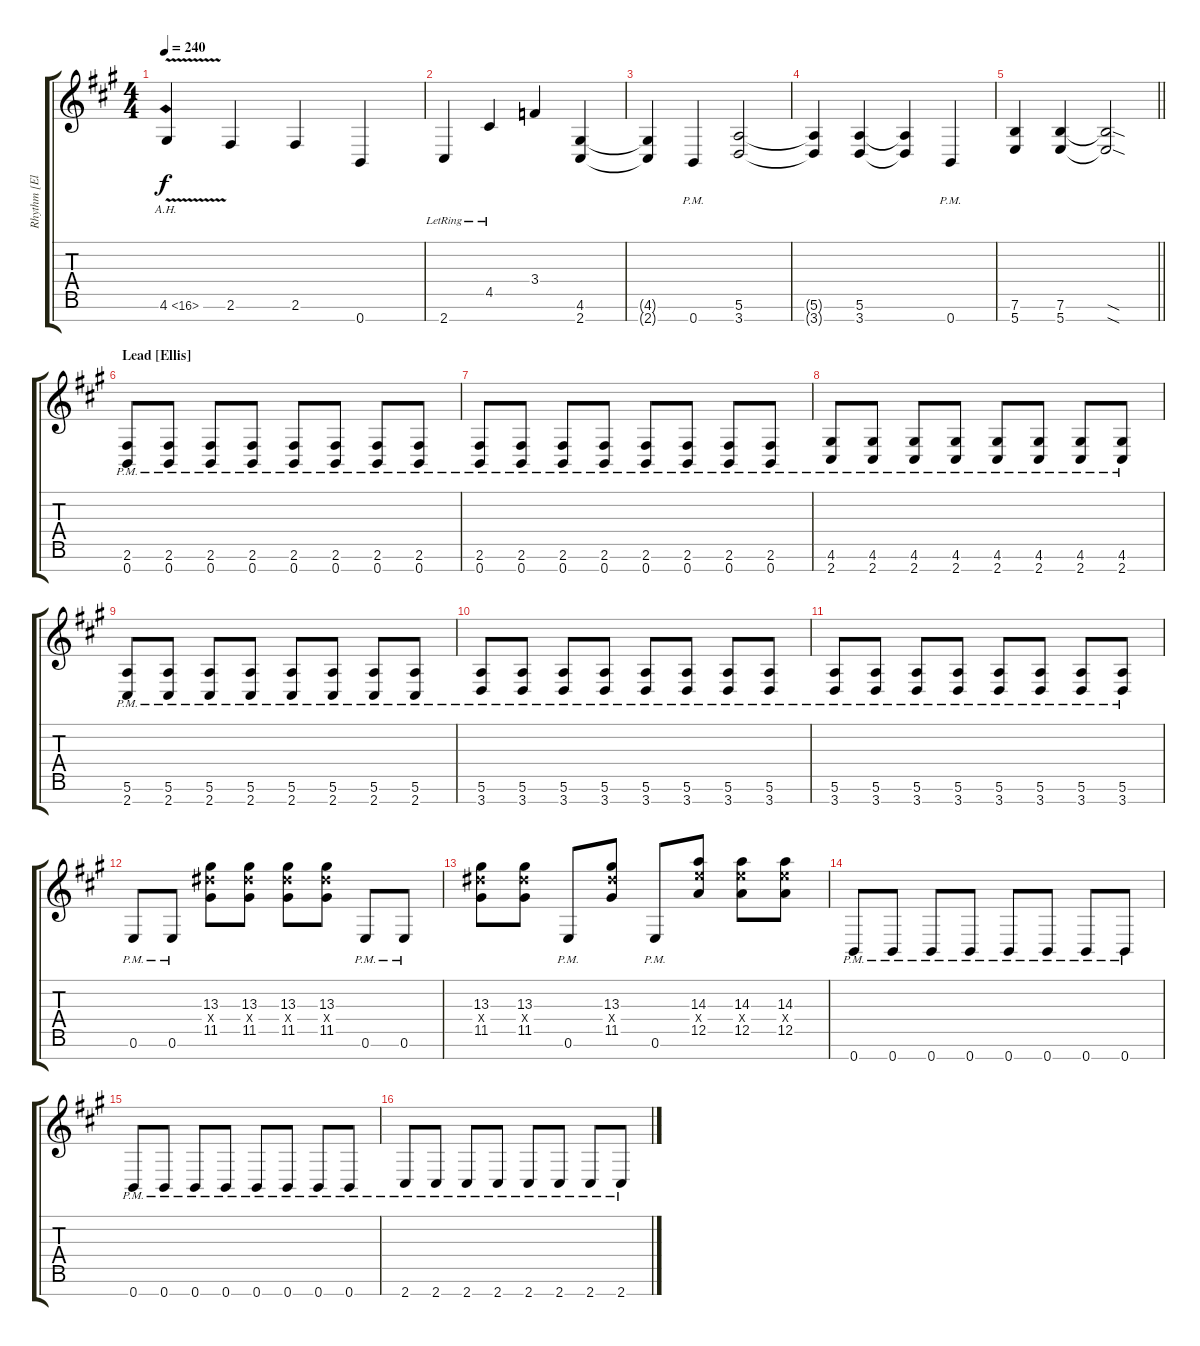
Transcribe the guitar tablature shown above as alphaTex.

\track ("Rhythm [Ellis]" "Rhythm [El") {instrument distortionguitar}
\staff {score tabs}
\tuning (E4 B3 G3 D3 A2 E2 B1) {hide}
\ts (4 4)
\tempo 240
\clef g2
\ks f#minor
4.6{ah 12 v t}.4{dy f} 2.6.4 2.6.4 0.7.4 |
2.7{lr}.4 4.5{lr}.4 3.4.4 (4.6 2.7).4 |
(4.6{t} 2.7{t}).4 0.7{pm}.4 (5.6 3.7).2 |
(5.6{t} 3.7{t}).4 (5.6 3.7).4 (5.6{t} 3.7{t}).4 0.7{pm}.4 |
\barLineRight lightlight
(7.6 5.7).4 (7.6 5.7).4 (7.6{sod t} 5.7{sod t}).2 |
\section ("" "Lead [Ellis]")
(2.6{pm} 0.7).8 (2.6{pm} 0.7).8 (2.6{pm} 0.7).8 (2.6{pm} 0.7).8 (2.6{pm} 0.7).8 (2.6{pm} 0.7).8 (2.6{pm} 0.7).8 (2.6{pm} 0.7).8 |
(2.6{pm} 0.7).8 (2.6{pm} 0.7).8 (2.6{pm} 0.7).8 (2.6{pm} 0.7).8 (2.6{pm} 0.7).8 (2.6{pm} 0.7).8 (2.6{pm} 0.7).8 (2.6{pm} 0.7).8 |
(4.6 2.7{pm}).8 (4.6 2.7{pm}).8 (4.6 2.7{pm}).8 (4.6 2.7{pm}).8 (4.6 2.7{pm}).8 (4.6 2.7{pm}).8 (4.6 2.7{pm}).8 (4.6 2.7{pm}).8 |
(5.6 2.7{pm}).8 (5.6 2.7{pm}).8 (5.6 2.7{pm}).8 (5.6 2.7{pm}).8 (5.6 2.7{pm}).8 (5.6 2.7{pm}).8 (5.6 2.7{pm}).8 (5.6 2.7{pm}).8 |
(5.6 3.7{pm}).8 (5.6 3.7{pm}).8 (5.6 3.7{pm}).8 (5.6 3.7{pm}).8 (5.6 3.7{pm}).8 (5.6 3.7{pm}).8 (5.6 3.7{pm}).8 (5.6 3.7{pm}).8 |
(5.6 3.7{pm}).8 (5.6 3.7{pm}).8 (5.6 3.7{pm}).8 (5.6 3.7{pm}).8 (5.6 3.7{pm}).8 (5.6 3.7{pm}).8 (5.6 3.7{pm}).8 (5.6 3.7{pm}).8 |
0.6{pm}.8 0.6{pm}.8 (13.3 13.4{x} 11.5).8 (13.3 13.4{x} 11.5).8 (13.3 13.4{x} 11.5).8 (13.3 13.4{x} 11.5).8 0.6{pm}.8 0.6{pm}.8 |
(13.3 13.4{x} 11.5).8 (13.3 13.4{x} 11.5).8 0.6{pm}.8 (13.3 13.4{x} 11.5).8 0.6{pm}.8 (14.3 14.4{x} 12.5).8 (14.3 14.4{x} 12.5).8 (14.3 14.4{x} 12.5).8 |
0.7{pm}.8 0.7{pm}.8 0.7{pm}.8 0.7{pm}.8 0.7{pm}.8 0.7{pm}.8 0.7{pm}.8 0.7{pm}.8 |
0.7{pm}.8 0.7{pm}.8 0.7{pm}.8 0.7{pm}.8 0.7{pm}.8 0.7{pm}.8 0.7{pm}.8 0.7{pm}.8 |
2.7{pm}.8 2.7{pm}.8 2.7{pm}.8 2.7{pm}.8 2.7{pm}.8 2.7{pm}.8 2.7{pm}.8 2.7{pm}.8
